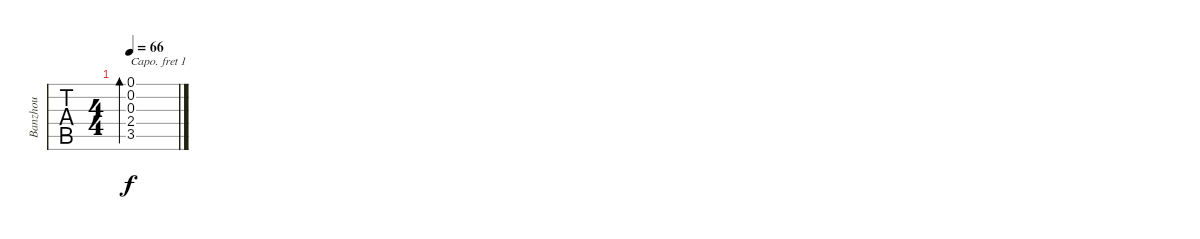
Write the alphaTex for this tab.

\track ("Banzhou" "Banzhou") {instrument acousticguitarsteel}
\staff {tabs}
\capo 1
\tuning (E4 B3 G3 D3 A2 E2) {hide}
\ts (4 4)
\tempo 66
\clef g2
\ks c
(0.1 0.2 0.3 2.4 3.5).1{bd 120 dy f}
